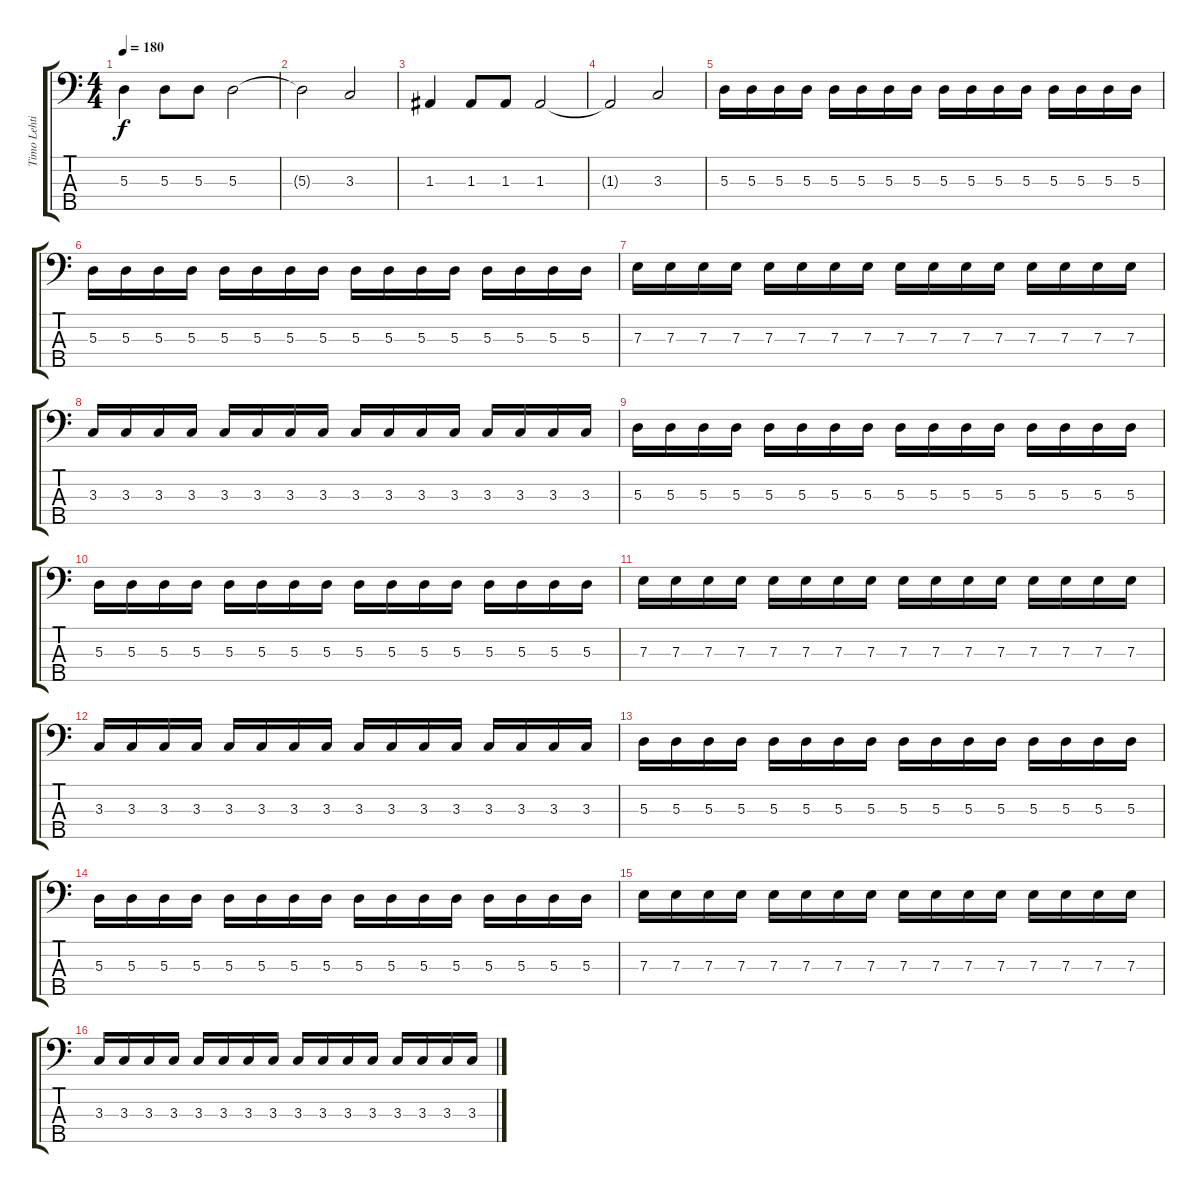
\track ("Timo Lehtinen - Bass" "Timo Lehti") {instrument electricbassfinger}
\staff {score tabs}
\tuning (G2 D2 A1 E1 B0) {hide}
\ts (4 4)
\tempo 180
\clef f4
\ks c
5.3.4{dy f} 5.3.8 5.3.8 5.3.2 |
5.3{t}.2 3.3.2 |
1.3.4 1.3.8 1.3.8 1.3.2 |
1.3{t}.2 3.3.2 |
\section ("" "")
5.3.16 5.3.16 5.3.16 5.3.16 5.3.16 5.3.16 5.3.16 5.3.16 5.3.16 5.3.16 5.3.16 5.3.16 5.3.16 5.3.16 5.3.16 5.3.16 |
5.3.16 5.3.16 5.3.16 5.3.16 5.3.16 5.3.16 5.3.16 5.3.16 5.3.16 5.3.16 5.3.16 5.3.16 5.3.16 5.3.16 5.3.16 5.3.16 |
7.3.16 7.3.16 7.3.16 7.3.16 7.3.16 7.3.16 7.3.16 7.3.16 7.3.16 7.3.16 7.3.16 7.3.16 7.3.16 7.3.16 7.3.16 7.3.16 |
3.3.16 3.3.16 3.3.16 3.3.16 3.3.16 3.3.16 3.3.16 3.3.16 3.3.16 3.3.16 3.3.16 3.3.16 3.3.16 3.3.16 3.3.16 3.3.16 |
5.3.16 5.3.16 5.3.16 5.3.16 5.3.16 5.3.16 5.3.16 5.3.16 5.3.16 5.3.16 5.3.16 5.3.16 5.3.16 5.3.16 5.3.16 5.3.16 |
5.3.16 5.3.16 5.3.16 5.3.16 5.3.16 5.3.16 5.3.16 5.3.16 5.3.16 5.3.16 5.3.16 5.3.16 5.3.16 5.3.16 5.3.16 5.3.16 |
7.3.16 7.3.16 7.3.16 7.3.16 7.3.16 7.3.16 7.3.16 7.3.16 7.3.16 7.3.16 7.3.16 7.3.16 7.3.16 7.3.16 7.3.16 7.3.16 |
3.3.16 3.3.16 3.3.16 3.3.16 3.3.16 3.3.16 3.3.16 3.3.16 3.3.16 3.3.16 3.3.16 3.3.16 3.3.16 3.3.16 3.3.16 3.3.16 |
5.3.16 5.3.16 5.3.16 5.3.16 5.3.16 5.3.16 5.3.16 5.3.16 5.3.16 5.3.16 5.3.16 5.3.16 5.3.16 5.3.16 5.3.16 5.3.16 |
5.3.16 5.3.16 5.3.16 5.3.16 5.3.16 5.3.16 5.3.16 5.3.16 5.3.16 5.3.16 5.3.16 5.3.16 5.3.16 5.3.16 5.3.16 5.3.16 |
7.3.16 7.3.16 7.3.16 7.3.16 7.3.16 7.3.16 7.3.16 7.3.16 7.3.16 7.3.16 7.3.16 7.3.16 7.3.16 7.3.16 7.3.16 7.3.16 |
3.3.16 3.3.16 3.3.16 3.3.16 3.3.16 3.3.16 3.3.16 3.3.16 3.3.16 3.3.16 3.3.16 3.3.16 3.3.16 3.3.16 3.3.16 3.3.16
